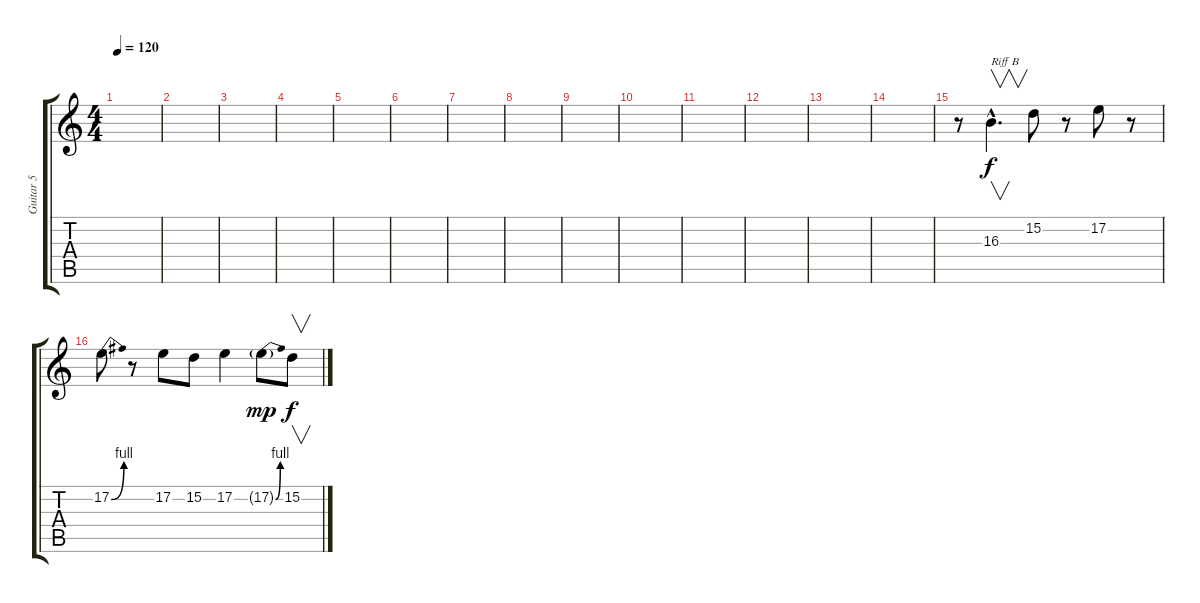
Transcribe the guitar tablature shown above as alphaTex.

\track ("Guitar 5" "Guitar 5") {instrument lead2sawtooth}
\staff {score tabs}
\tuning (E4 B3 G3 D3 A2 E2) {hide}
\ts (4 4)
\tempo 120
\clef g2
\ks c
|
|
|
|
|
|
|
|
|
|
|
|
|
|
r.8 16.3{hac}.4{v d txt "Riff B"} 15.2.8 r.8 17.2.8 r.8 |
17.2{be (bend 0 0 60 4)}.8 r.8 17.2.8 15.2.8 17.2.4 17.2{be (bend 0 0 60 4) g}.8{dy mp} 15.2.8{v dy f}
